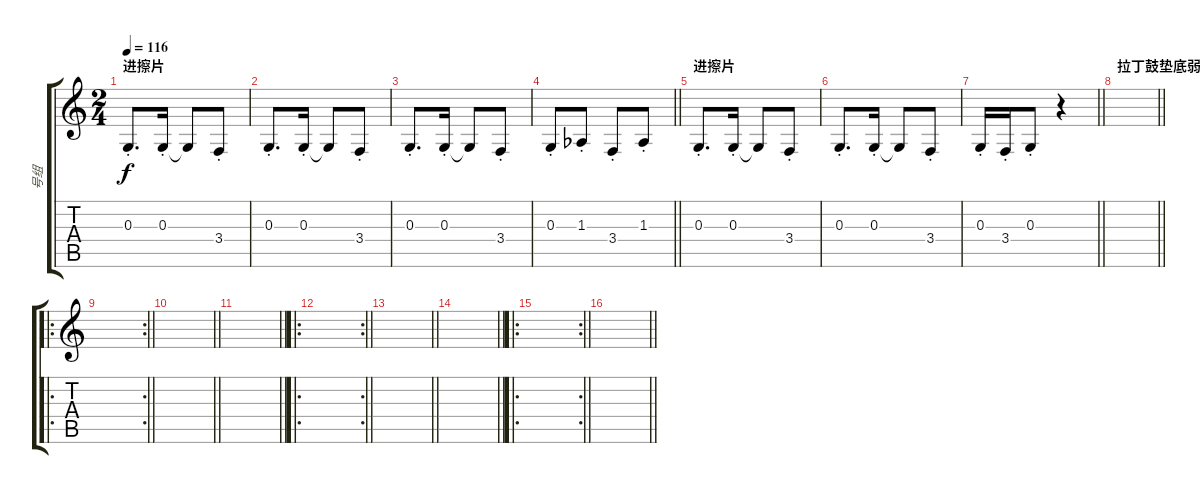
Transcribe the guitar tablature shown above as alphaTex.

\track ("号组" "号组") {instrument trombone}
\staff {score tabs}
\tuning (E4 B3 G3 D3 A2 E2) {hide}
\ts (2 4)
\section ("" "进擦片")
\tempo 116
\clef g2
\ks c
0.3{st}.8{d dy f} 0.3{st}.16 0.3{t}.8 3.4{st}.8 |
0.3{st}.8{d} 0.3{st}.16 0.3{t}.8 3.4{st}.8 |
0.3{st}.8{d} 0.3{st}.16 0.3{t}.8 3.4{st}.8 |
\barLineRight lightlight
0.3{st}.8 1.3{st acc b}.8 3.4{st}.8 1.3{st acc b}.8 |
\section ("" "进擦片")
0.3{st}.8{d} 0.3{st}.16 0.3{t}.8 3.4{st}.8 |
0.3{st}.8{d} 0.3{st}.16 0.3{t}.8 3.4{st}.8 |
\barLineRight lightlight
0.3{st}.16 3.4{st}.16 0.3{st}.8 r.4 |
\section ("" "拉丁鼓垫底弱拍")
\barLineRight lightlight
|
\ro
\rc 2
\barLineRight lightlight
|
\barLineRight lightlight
|
\barLineRight lightlight
|
\ro
\rc 2
\barLineRight lightlight
|
\barLineRight lightlight
|
\barLineRight lightlight
|
\ro
\rc 2
\barLineRight lightlight
|
\barLineRight lightlight
